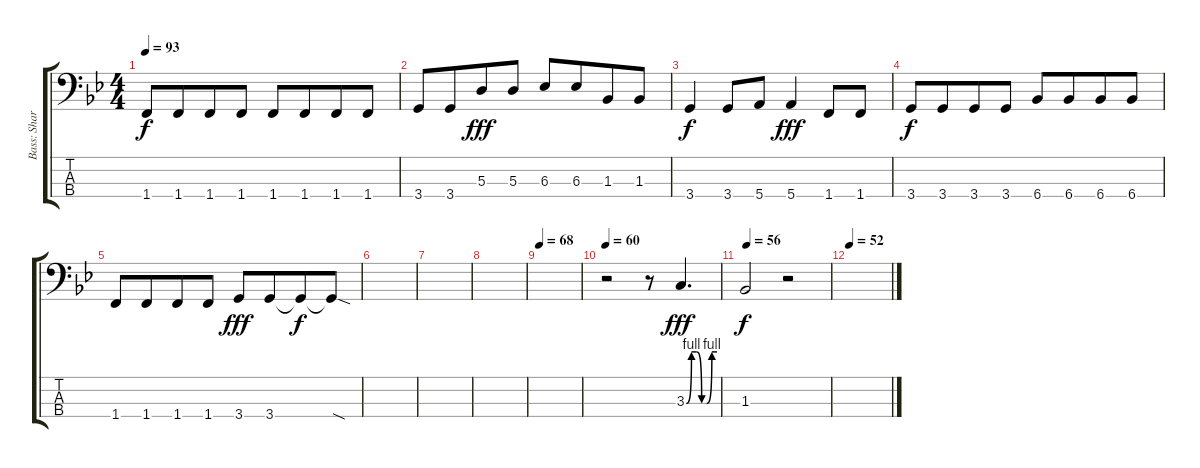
\track ("Bass: Share" "Bass: Shar") {instrument electricbassfinger}
\staff {score tabs}
\tuning (G2 D2 A1 E1) {hide}
\ts (4 4)
\tempo 93
\clef f4
\ks bb
1.4.8{dy f} 1.4.8{beam merge} 1.4.8 1.4.8{beam split} 1.4.8 1.4.8{beam merge} 1.4.8 1.4.8 |
3.4.8 3.4.8{beam merge} 5.3.8{dy fff} 5.3.8{beam split} 6.3.8 6.3.8{beam merge} 1.3.8 1.3.8 |
3.4.4{dy f} 3.4.8 5.4.8 5.4.4{dy fff} 1.4.8 1.4.8 |
3.4.8{dy f} 3.4.8{beam merge} 3.4.8 3.4.8{beam split} 6.4.8 6.4.8{beam merge} 6.4.8 6.4.8 |
1.4.8 1.4.8{beam merge} 1.4.8 1.4.8{beam split} 3.4.8{dy fff} 3.4.8{beam merge} 3.4{t}.8{dy f} 3.4{sod t}.8 |
|
|
|
\tempo 68
|
\tempo 60
r.2 r.8 3.3{be (custom 0 0 10 4 20 4 30 0 40 0 50 4 60 4)}.4{d dy fff} |
\tempo (56 0.03125)
1.3.2{dy f} r.2 |
\tempo 52
